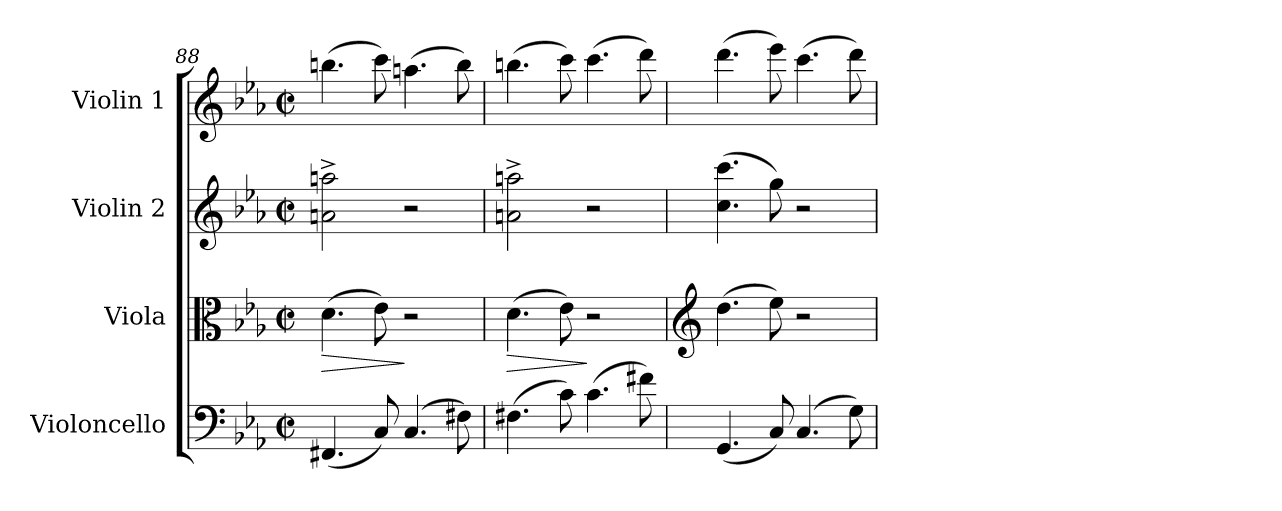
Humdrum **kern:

**kern	**kern	**dynam	**kern	**kern
*part4	*part3	*part3	*part2	*part1
*staff4	*staff3	*staff3	*staff2	*staff1
*I"Violoncello	*I"Viola	*	*I"Violin 2	*I"Violin 1
*I'Vc	*I'Vla	*	*I'Vln	*I'Vln
*clefF4	*clefC3	*	*clefG2	*clefG2
*k[b-e-a-]	*k[b-e-a-]	*	*k[b-e-a-]	*k[b-e-a-]
*M2/2	*M2/2	*	*M2/2	*M2/2
*met(c|)	*met(c|)	*	*met(c|)	*met(c|)
=88	=88	=88	=88	=88
!	!	!LO:HP:b	!	!
(4.FF#X/	(4.d\	>	2an\^ 2aan\^	(4.bbn\
8C/)	8e-\)	.	.	8ccc\)
(4.C/	2r	]	2r	(4.aan\
8F#X\)	.	.	.	8bb\)
=89	=89	=89	=89	=89
!	!	!LO:HP:b	!	!
(4.F#X\	(4.d\	>	2an\^ 2aan\^	(4.bbn\
8c\)	8e-\)	.	.	8ccc\)
(4.c\	2r	]	2r	(4.ccc\
8f#X\)	.	.	.	8ddd\)
=90	=90	=90	=90	=90
*	*clefG2	*	*	*
(4.GG/	(4.dd\	.	(4.cc\ 4.ccc\	(4.ddd\
8C/)	8ee-\)	.	8gg\)	8eee-\)
(4.C/	2r	.	2r	(4.ccc\
8G\)	.	.	.	8ddd\)
=	=	=	=	=
*-	*-	*-	*-	*-
